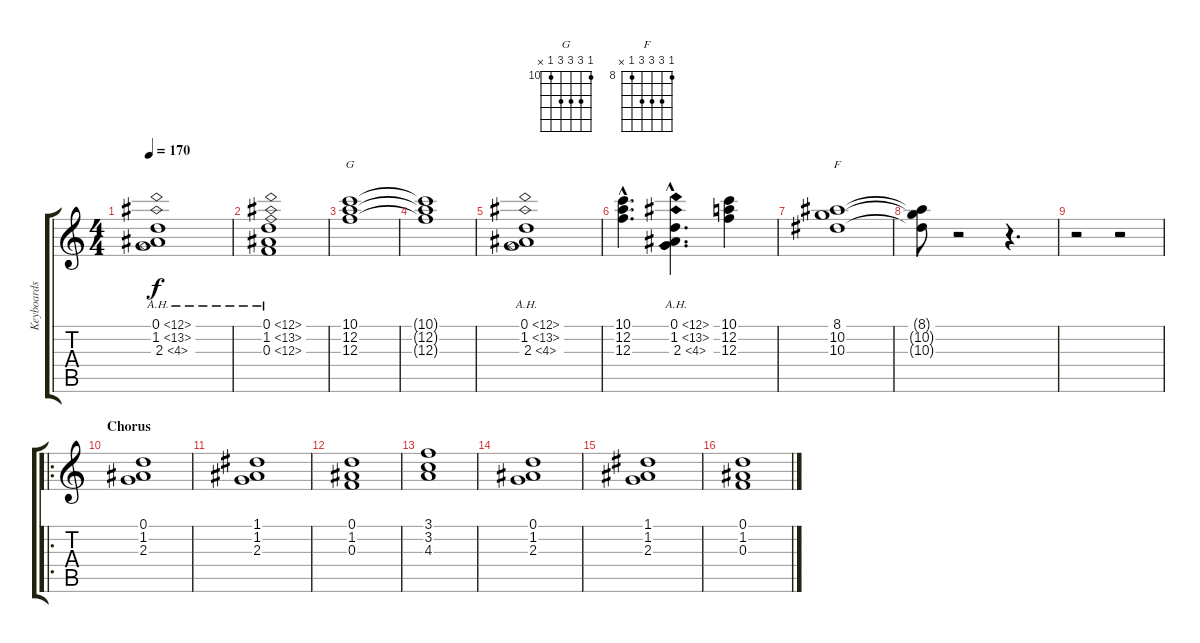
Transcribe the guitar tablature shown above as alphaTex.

\track ("Keyboards" "Keyboards") {instrument tremolostrings}
\staff {score tabs}
\tuning (D5 A4 F4 C4 G3 D3) {hide}
\chord ("G" 10 12 12 12 10 x) {firstfret 10}
\chord ("F" 8 10 10 10 8 x) {firstfret 8}
\ts (4 4)
\tempo 170
\clef g2
\ks c
(0.1{ah 12} 1.2{ah 12} 2.3{ah 2}).1{dy f instrument tremolostrings} |
(0.1{ah 12} 1.2{ah 12} 0.3{ah 12}).1 |
(10.1 12.2 12.3).1{ch "G"} |
(10.1{t} 12.2{t} 12.3{t}).1 |
(0.1{ah 12} 1.2{ah 12} 2.3{ah 2}).1{instrument tremolostrings} |
(10.1{hac} 12.2{hac} 12.3{hac}).4{d} (0.1{ah 12 hac} 1.2{ah 12 hac} 2.3{ah 2 hac}).4{d} (10.1 12.2 12.3).4 |
(8.1 10.2 10.3).1{ch "F"} |
(8.1{t} 10.2{t} 10.3{t}).8 r.2 r.4{d} |
r.2 r.2 |
\ro
\section ("" "Chorus")
(0.1 1.2 2.3).1{volume 12} |
(1.1 1.2 2.3).1 |
(0.1 1.2 0.3).1 |
(3.1 3.2 4.3).1 |
(0.1 1.2 2.3).1 |
(1.1 1.2 2.3).1 |
(0.1 1.2 0.3).1
